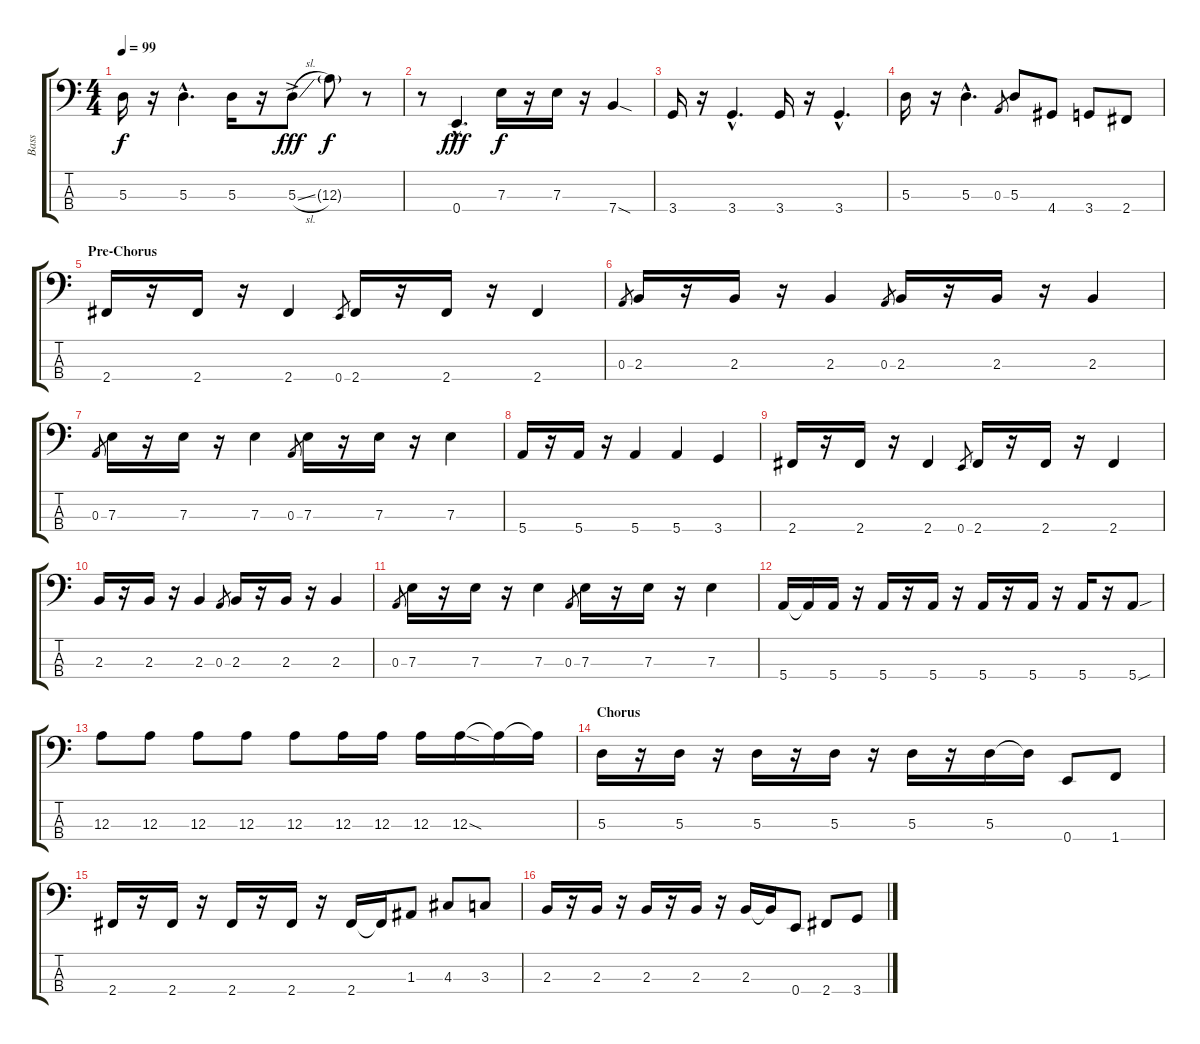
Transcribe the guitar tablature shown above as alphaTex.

\track ("Bass" "Bass") {instrument electricbasspick}
\staff {score tabs}
\tuning (G2 D2 A1 E1) {hide}
\ts (4 4)
\tempo 99
\clef f4
\ks c
5.3.16{dy f} r.16 5.3{hac}.4{d} 5.3.16 r.16 5.3{sl ac}.8{dy fff} 12.3{g}.8{dy f} r.8 |
r.8 0.4{hac}.4{d dy fff volume 14} 7.3.16{dy f volume 12} r.16 7.3.16 r.16 7.4{sod}.4 |
3.4.16 r.16 3.4{hac}.4{d} 3.4.16 r.16 3.4{hac}.4{d} |
5.3.16 r.16 5.3{hac}.4{d} 0.3.8{gr} 5.3.8 4.4.8 3.4.8 2.4.8 |
\section ("" "Pre-Chorus")
2.4.16 r.16 2.4.16 r.16 2.4.4 0.4.8{gr} 2.4.16 r.16 2.4.16 r.16 2.4.4 |
0.3.8{gr} 2.3.16 r.16 2.3.16 r.16 2.3.4 0.3.8{gr} 2.3.16 r.16 2.3.16 r.16 2.3.4 |
0.3.8{gr} 7.3.16 r.16 7.3.16 r.16 7.3.4 0.3.8{gr} 7.3.16 r.16 7.3.16 r.16 7.3.4 |
5.4.16 r.16 5.4.16 r.16 5.4.4 5.4.4 3.4.4 |
2.4.16 r.16 2.4.16 r.16 2.4.4 0.4.8{gr} 2.4.16 r.16 2.4.16 r.16 2.4.4 |
2.3.16 r.16 2.3.16 r.16 2.3.4 0.3.8{gr} 2.3.16 r.16 2.3.16 r.16 2.3.4 |
0.3.8{gr} 7.3.16 r.16 7.3.16 r.16 7.3.4 0.3.8{gr} 7.3.16 r.16 7.3.16 r.16 7.3.4 |
5.4.16 5.4{t}.16 5.4.16 r.16 5.4.16 r.16 5.4.16 r.16 5.4.16 r.16 5.4.16 r.16 5.4.16 r.16 5.4{sou}.8 |
12.3.8 12.3.8 12.3.8 12.3.8 12.3.8 12.3.16 12.3.16 12.3.16 12.3{sod}.16 12.3{t}.16 12.3{t}.16 |
\section ("" "Chorus")
5.3.16 r.16 5.3.16 r.16 5.3.16 r.16 5.3.16 r.16 5.3.16 r.16 5.3.16 5.3{t}.16 0.4.8 1.4.8 |
2.4.16 r.16 2.4.16 r.16 2.4.16 r.16 2.4.16 r.16 2.4.16 2.4{t}.16 1.3.8 4.3.8 3.3.8 |
2.3.16 r.16 2.3.16 r.16 2.3.16 r.16 2.3.16 r.16 2.3.16 2.3{t}.16 0.4.8 2.4.8 3.4.8
